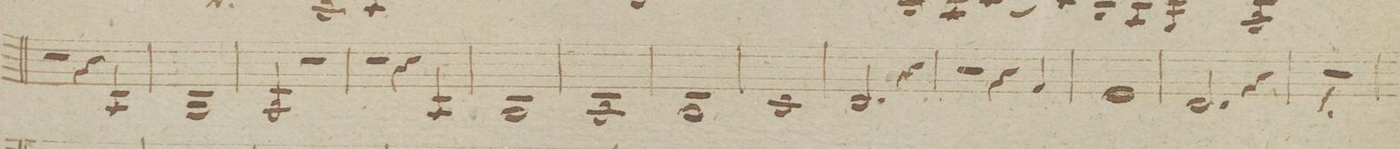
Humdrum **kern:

**kern	**dynam
*I"in G.	*
*clefG2	*
*k[f#c#g#d#]	*
*met(c|)	*
*M2/2	*
2r	.
4r	.
4E/	.
=150	=150
1F#/	.
=151	=151
2E/	.
2r	.
=152	=152
2r	.
4r	.
4E/	.
=153	=153
1F#/	.
=154	=154
1E/	.
=155	=155
1F#/	.
=156	=156
1G#/	.
=157	=157
2.A/	.
4r	.
=158	=158
2r	.
4r	.
4c#/	.
=159	=159
1B/	.
=160	=160
2.A/	.
4r	.
=161	=161
1r	.
=-	=-
=162	=162
*-	*-
